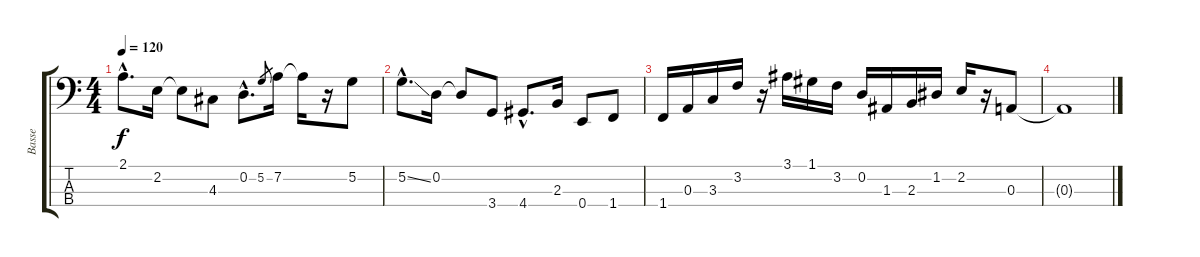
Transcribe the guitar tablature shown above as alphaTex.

\track ("Basse" "Basse") {instrument acousticbass}
\staff {score tabs}
\tuning (G2 D2 A1 E1) {hide}
\ts (4 4)
\tempo 120
\clef f4
\ks c
2.1{hac}.8{d dy f} 2.2.16 2.2{t}.8 4.3.8 0.2{hac}.8{d} 5.2.8{gr} 7.2.16 7.2{t}.16 r.16 5.2.8 |
5.2{ss hac}.8{d} 0.2.16 0.2{t}.8 3.4.8 4.4{hac}.8{d} 2.3.16 0.4.8 1.4.8 |
1.4.16 0.3.16 3.3.16 3.2.16 r.16 3.1.16 1.1.16 3.2.16 0.2.16 1.3.16 2.3.16 1.2.16 2.2.16 r.16 0.3.8 |
0.3{t}.1
